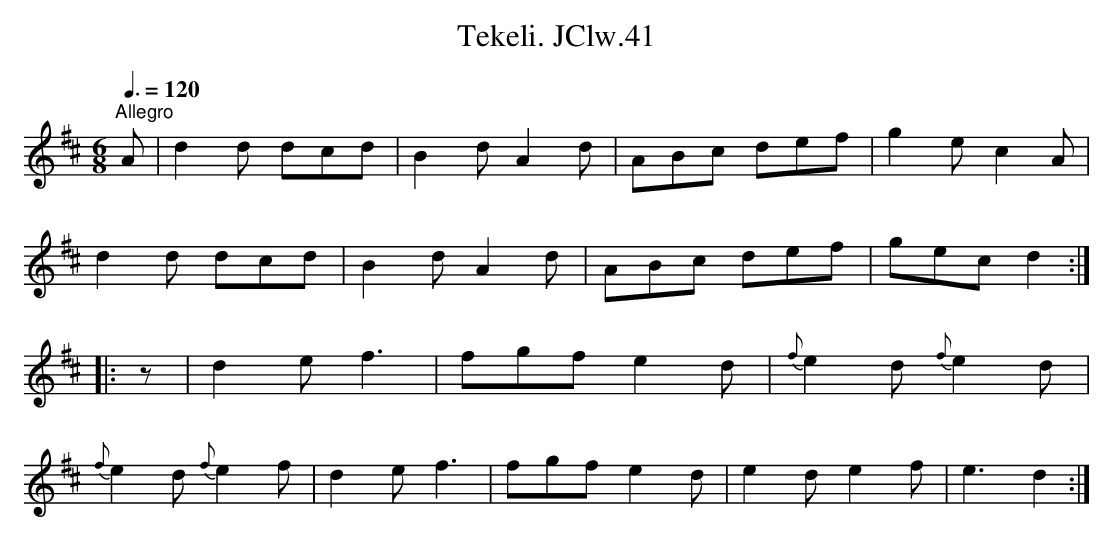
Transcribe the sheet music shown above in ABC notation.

X:1
T:Tekeli. JClw.41
M:6/8
L:1/8
Q:3/8=120
K:D
"^Allegro"
A|d2d dcd|B2dA2d|ABc def|g2ec2A|
d2d dcd|B2dA2d|ABc def|gec d2:|
|:z|d2ef3|fgf e2d|{f}e2d {f}e2d|
{f}e2d {f}e2f|d2ef3|fgf e2d|e2de2f|e3d2:|
